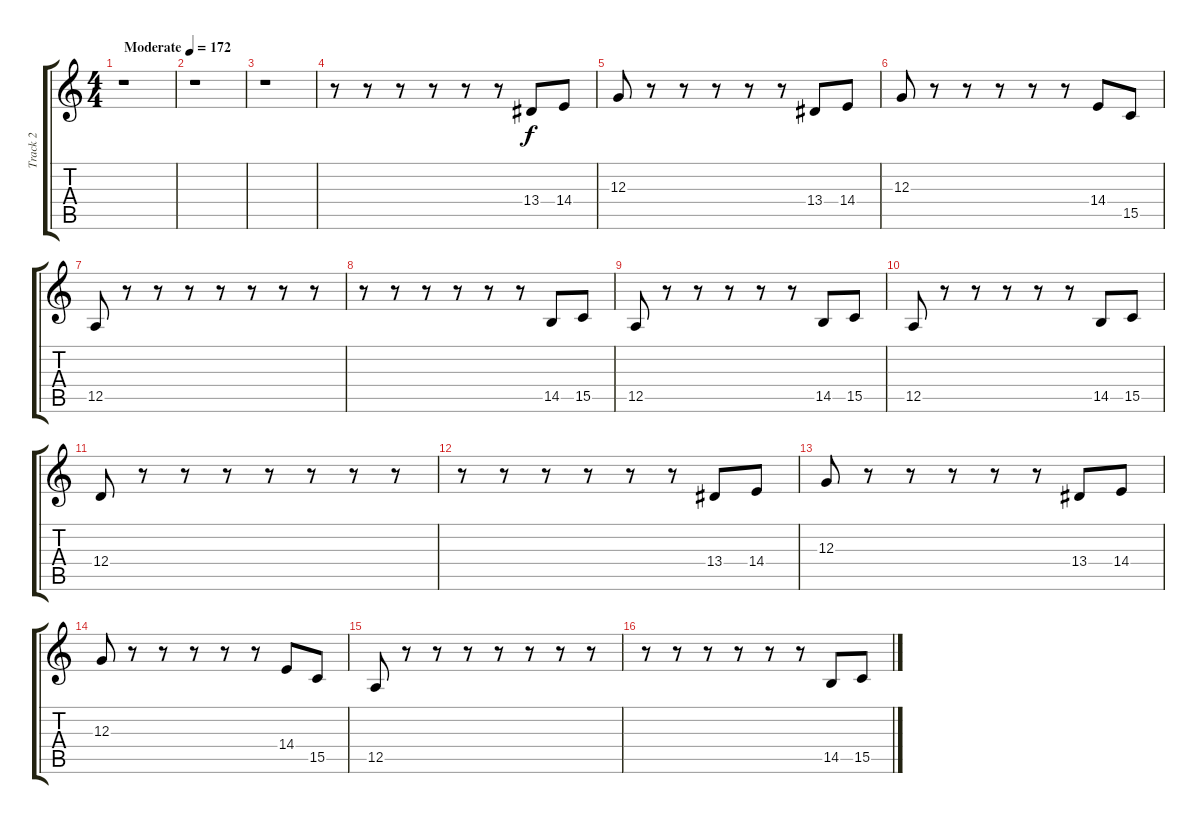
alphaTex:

\track ("Track 2" "Track 2") {instrument trumpet}
\staff {score tabs}
\tuning (E4 B3 G3 D3 A2 E2) {hide}
\ts (4 4)
\tempo (172 "Moderate")
\clef g2
\ks c
r.1{dy f instrument trumpet} |
r.1 |
r.1 |
r.8 r.8 r.8 r.8 r.8 r.8 13.4.8 14.4.8 |
12.3.8 r.8 r.8 r.8 r.8 r.8 13.4.8 14.4.8 |
12.3.8 r.8 r.8 r.8 r.8 r.8 14.4.8 15.5.8 |
12.5.8 r.8 r.8 r.8 r.8 r.8 r.8 r.8 |
r.8 r.8 r.8 r.8 r.8 r.8 14.5.8 15.5.8 |
12.5.8 r.8 r.8 r.8 r.8 r.8 14.5.8 15.5.8 |
12.5.8 r.8 r.8 r.8 r.8 r.8 14.5.8 15.5.8 |
12.4.8 r.8 r.8 r.8 r.8 r.8 r.8 r.8 |
r.8 r.8 r.8 r.8 r.8 r.8 13.4.8 14.4.8 |
12.3.8 r.8 r.8 r.8 r.8 r.8 13.4.8 14.4.8 |
12.3.8 r.8 r.8 r.8 r.8 r.8 14.4.8 15.5.8 |
12.5.8 r.8 r.8 r.8 r.8 r.8 r.8 r.8 |
r.8 r.8 r.8 r.8 r.8 r.8 14.5.8 15.5.8
